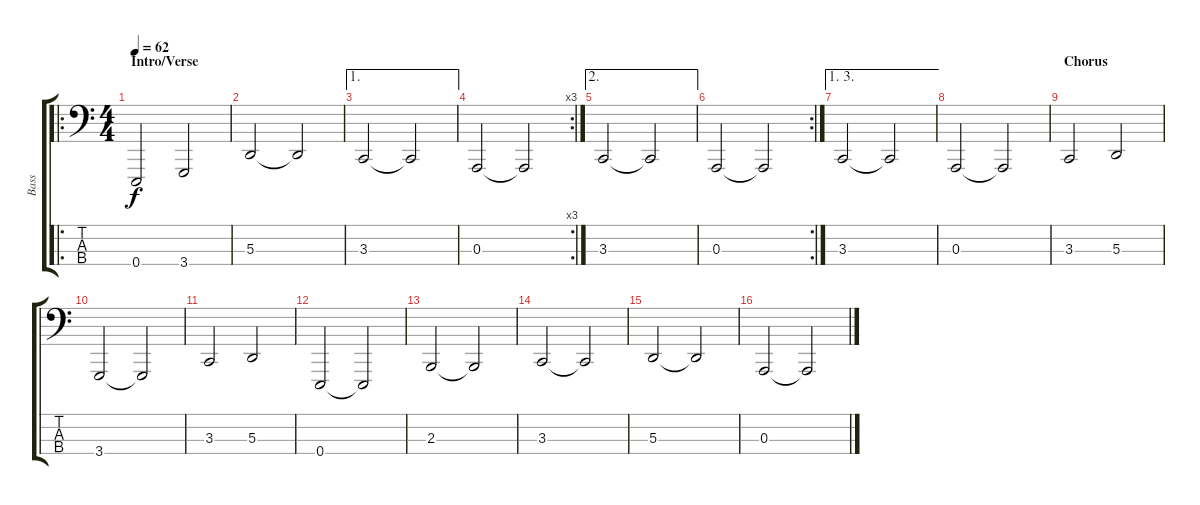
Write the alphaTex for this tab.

\track ("Bass" "Bass") {instrument lead8bassandlead}
\staff {score tabs}
\tuning (G2 D2 A1 E1) {hide}
\ro
\ts (4 4)
\section ("" "Intro/Verse")
\tempo 62
\clef f4
\ks c
0.4.2{dy f instrument lead8bassandlead} 3.4.2 |
5.3.2 5.3{t}.2 |
\ae 1
3.3.2 3.3{t}.2 |
\rc 3
0.3.2 0.3{t}.2 |
\ae 2
3.3.2 3.3{t}.2 |
\rc 2
0.3.2 0.3{t}.2 |
\ae (1 3)
3.3.2 3.3{t}.2 |
0.3.2 0.3{t}.2 |
\section ("" "Chorus")
3.3.2 5.3.2 |
3.4.2 3.4{t}.2 |
3.3.2 5.3.2 |
0.4.2 0.4{t}.2 |
2.3.2 2.3{t}.2 |
3.3.2 3.3{t}.2 |
5.3.2 5.3{t}.2 |
0.3.2 0.3{t}.2
